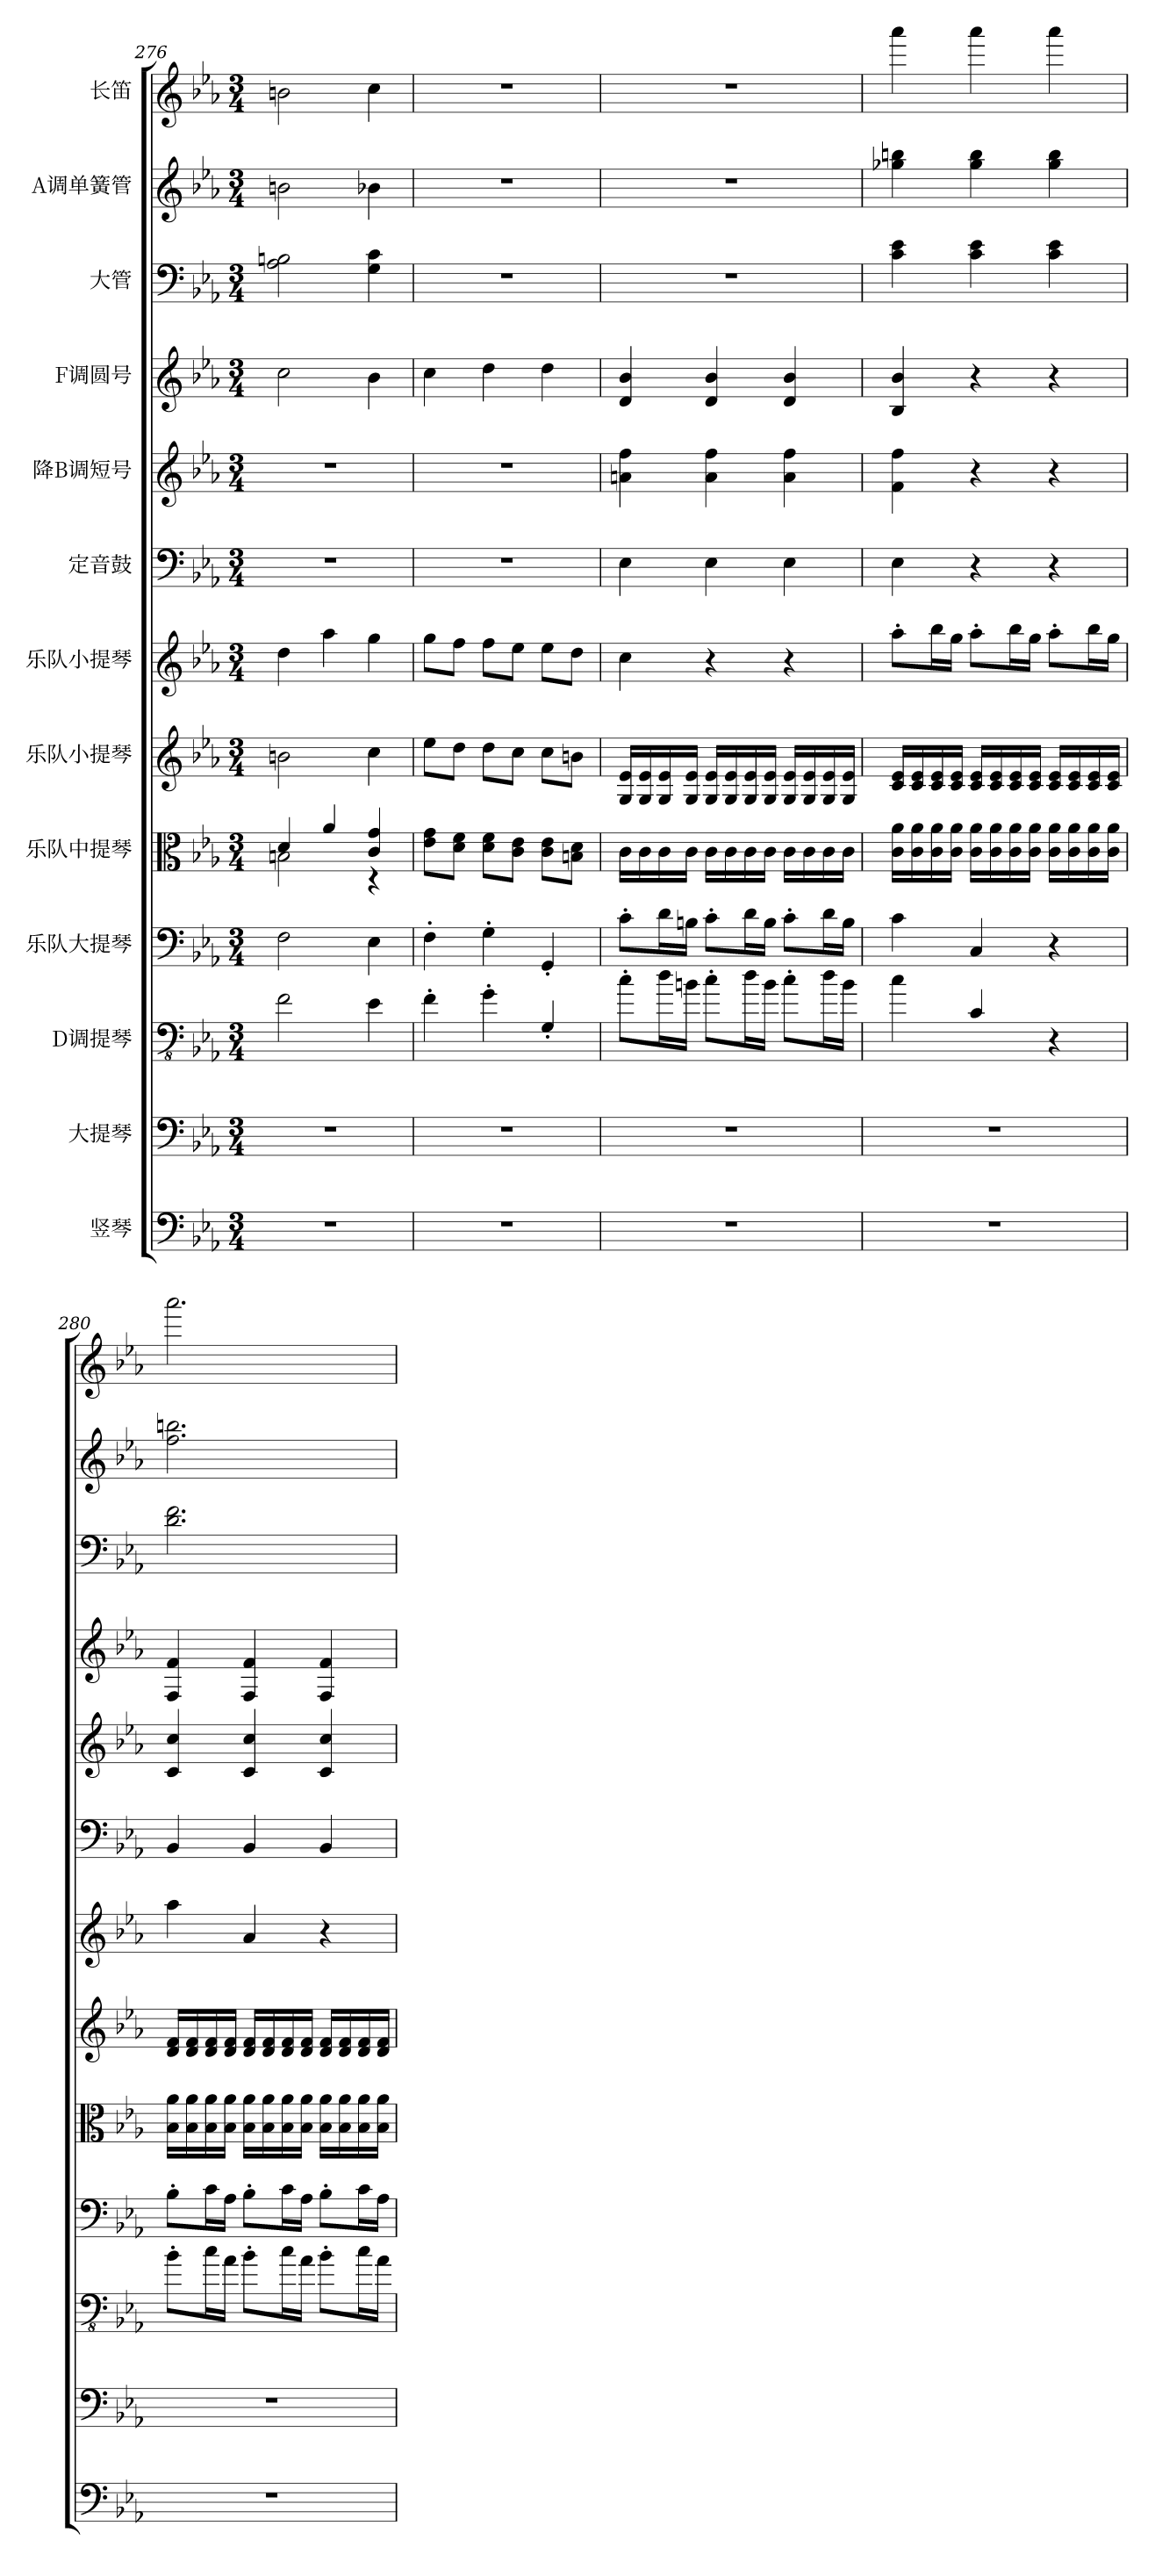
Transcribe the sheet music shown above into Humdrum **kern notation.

**kern	**kern	**kern	**kern	**kern	**kern	**kern	**kern	**kern	**kern	**kern	**kern	**kern
*part13	*part12	*part11	*part10	*part9	*part8	*part7	*part6	*part5	*part4	*part3	*part2	*part1
*staff13	*staff12	*staff11	*staff10	*staff9	*staff8	*staff7	*staff6	*staff5	*staff4	*staff3	*staff2	*staff1
*I"竖琴	*I"大提琴	*I"D调提琴	*I"乐队大提琴	*I"乐队中提琴	*I"乐队小提琴	*I"乐队小提琴	*I"定音鼓	*I"降B调短号	*I"F调圆号	*I"大管	*I"A调单簧管	*I"长笛
!!LO:PB:g=z
*clefF4	*clefF4	*clefFv4	*clefF4	*clefC3	*clefG2	*clefG2	*clefF4	*clefG2	*clefG2	*clefF4	*clefG2	*clefG2
*	*	*ITrd7c12	*	*	*	*	*	*ITrd1c2	*ITrd4c7	*	*ITrd2c3	*
*k[b-e-a-]	*k[b-e-a-]	*k[b-e-a-]	*k[b-e-a-]	*k[b-e-a-]	*k[b-e-a-]	*k[b-e-a-]	*k[b-e-a-]	*k[b-e-a-d-g-]	*k[b-e-a-d-]	*k[b-e-a-]	*k[]	*k[b-e-a-]
*M3/4	*M3/4	*M3/4	*M3/4	*M3/4	*M3/4	*M3/4	*M3/4	*M3/4	*M3/4	*M3/4	*M3/4	*M3/4
=276	=276	=276	=276	=276	=276	=276	=276	=276	=276	=276	=276	=276
*	*	*	*	*^	*	*	*	*	*	*	*	*
2.r	2.r	2FF\	2F\	4d/	2Bn\	2bn\	4dd\	2.r	2.r	2f\	2A-\ 2Bn\	2g#X\	2bn\
.	.	.	.	4a-/	.	.	4aa-\	.	.	.	.	.	.
.	.	4EE-\	4E-\	4c/ 4g/	4r	4cc\	4gg\	.	.	4e-\	4G\ 4c\	4gn\	4cc\
*	*	*	*	*v	*v	*	*	*	*	*	*	*	*
=277	=277	=277	=277	=277	=277	=277	=277	=277	=277	=277	=277	=277
2.r	2.r	4FF'\	4F'\	8e-\ 8g\L	8ee-\L	8gg\L	2.r	2.r	4f\	2.r	2.r	2.r
.	.	.	.	8d\ 8f\J	8dd\J	8ff\J	.	.	.	.	.	.
.	.	4GG'\	4G'\	8d\ 8f\L	8dd\L	8ff\L	.	.	4g\	.	.	.
.	.	.	.	8c\ 8e-\J	8cc\J	8ee-\J	.	.	.	.	.	.
.	.	4GGG'/	4GG'/	8c\ 8e-\L	8cc\L	8ee-\L	.	.	4g\	.	.	.
.	.	.	.	8Bn\ 8d\J	8bn\J	8dd\J	.	.	.	.	.	.
=278	=278	=278	=278	=278	=278	=278	=278	=278	=278	=278	=278	=278
*	*	*	*	*	*	*	*	*	*	*	*	*MM148
2.r	2.r	8C'\L	8c'\L	16c\LL	16G/ 16e-/LL	4cc\	4E-\	4gn\ 4ee-\	4G/ 4e-/	2.r	2.r	2.r
.	.	.	.	16c\	16G/ 16e-/	.	.	.	.	.	.	.
.	.	16D\L	16d\L	16c\	16G/ 16e-/	.	.	.	.	.	.	.
.	.	16BBn\JJ	16Bn\JJ	16c\JJ	16G/ 16e-/JJ	.	.	.	.	.	.	.
.	.	8C'\L	8c'\L	16c\LL	16G/ 16e-/LL	4r	4E-\	4g\ 4ee-\	4G/ 4e-/	.	.	.
.	.	.	.	16c\	16G/ 16e-/	.	.	.	.	.	.	.
.	.	16D\L	16d\L	16c\	16G/ 16e-/	.	.	.	.	.	.	.
.	.	16BB\JJ	16B\JJ	16c\JJ	16G/ 16e-/JJ	.	.	.	.	.	.	.
.	.	8C'\L	8c'\L	16c\LL	16G/ 16e-/LL	4r	4E-\	4g\ 4ee-\	4G/ 4e-/	.	.	.
.	.	.	.	16c\	16G/ 16e-/	.	.	.	.	.	.	.
.	.	16D\L	16d\L	16c\	16G/ 16e-/	.	.	.	.	.	.	.
.	.	16BB\JJ	16B\JJ	16c\JJ	16G/ 16e-/JJ	.	.	.	.	.	.	.
!!LO:PB:g=z
=279	=279	=279	=279	=279	=279	=279	=279	=279	=279	=279	=279	=279
2.r	2.r	4C\	4c\	16c\ 16a-\LL	16c/ 16e-/LL	8aa-'\L	4E-\	4e-\ 4ee-\	4E-/ 4e-/	4c\ 4e-\	4ee-X\ 4gg#X\	4aaa-\
.	.	.	.	16c\ 16a-\	16c/ 16e-/	.	.	.	.	.	.	.
.	.	.	.	16c\ 16a-\	16c/ 16e-/	16bb-\L	.	.	.	.	.	.
.	.	.	.	16c\ 16a-\JJ	16c/ 16e-/JJ	16gg\JJ	.	.	.	.	.	.
.	.	4CC/	4C/	16c\ 16a-\LL	16c/ 16e-/LL	8aa-'\L	4r	4r	4r	4c\ 4e-\	4ee-\ 4gg#\	4aaa-\
.	.	.	.	16c\ 16a-\	16c/ 16e-/	.	.	.	.	.	.	.
.	.	.	.	16c\ 16a-\	16c/ 16e-/	16bb-\L	.	.	.	.	.	.
.	.	.	.	16c\ 16a-\JJ	16c/ 16e-/JJ	16gg\JJ	.	.	.	.	.	.
.	.	4r	4r	16c\ 16a-\LL	16c/ 16e-/LL	8aa-'\L	4r	4r	4r	4c\ 4e-\	4ee-\ 4gg#\	4aaa-\
.	.	.	.	16c\ 16a-\	16c/ 16e-/	.	.	.	.	.	.	.
.	.	.	.	16c\ 16a-\	16c/ 16e-/	16bb-\L	.	.	.	.	.	.
.	.	.	.	16c\ 16a-\JJ	16c/ 16e-/JJ	16gg\JJ	.	.	.	.	.	.
=280	=280	=280	=280	=280	=280	=280	=280	=280	=280	=280	=280	=280
2.r	2.r	8BB-'\L	8B-'\L	16B-\ 16a-\LL	16d/ 16f/LL	4aa-\	4BB-/	4B-/ 4b-/	4BB-/ 4B-/	2.d\ 2.f\	2.dd\ 2.gg#X\	2.aaa-\
.	.	.	.	16B-\ 16a-\	16d/ 16f/	.	.	.	.	.	.	.
.	.	16C\L	16c\L	16B-\ 16a-\	16d/ 16f/	.	.	.	.	.	.	.
.	.	16AA-\JJ	16A-\JJ	16B-\ 16a-\JJ	16d/ 16f/JJ	.	.	.	.	.	.	.
.	.	8BB-'\L	8B-'\L	16B-\ 16a-\LL	16d/ 16f/LL	4a-/	4BB-/	4B-/ 4b-/	4BB-/ 4B-/	.	.	.
.	.	.	.	16B-\ 16a-\	16d/ 16f/	.	.	.	.	.	.	.
.	.	16C\L	16c\L	16B-\ 16a-\	16d/ 16f/	.	.	.	.	.	.	.
.	.	16AA-\JJ	16A-\JJ	16B-\ 16a-\JJ	16d/ 16f/JJ	.	.	.	.	.	.	.
.	.	8BB-'\L	8B-'\L	16B-\ 16a-\LL	16d/ 16f/LL	4r	4BB-/	4B-/ 4b-/	4BB-/ 4B-/	.	.	.
.	.	.	.	16B-\ 16a-\	16d/ 16f/	.	.	.	.	.	.	.
.	.	16C\L	16c\L	16B-\ 16a-\	16d/ 16f/	.	.	.	.	.	.	.
.	.	16AA-\JJ	16A-\JJ	16B-\ 16a-\JJ	16d/ 16f/JJ	.	.	.	.	.	.	.
=	=	=	=	=	=	=	=	=	=	=	=	=
*-	*-	*-	*-	*-	*-	*-	*-	*-	*-	*-	*-	*-
